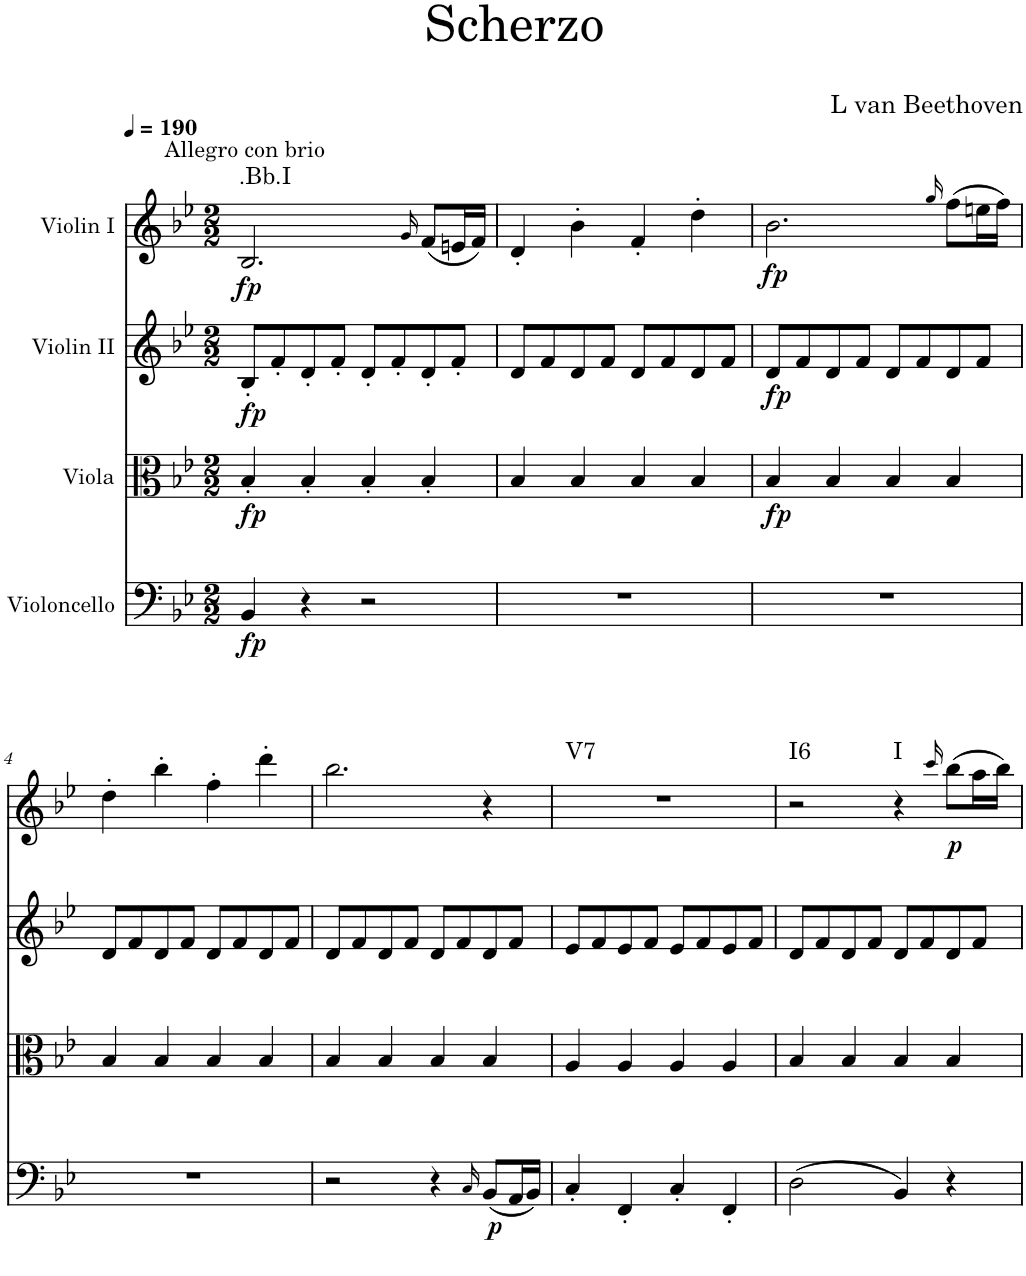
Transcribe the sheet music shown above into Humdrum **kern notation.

**kern	**dynam	**kern	**dynam	**kern	**dynam	**kern	**dynam	**harte
*part4	*part4	*part3	*part3	*part2	*part2	*part1	*part1	*part1
*staff4	*staff4	*staff3	*staff3	*staff2	*staff2	*staff1	*staff1	*
*I"Violoncello	*	*I"Viola	*	*I"Violin II	*	*I"Violin I	*	*
*I'Vc	*	*I'Vla	*	*I'Vln	*	*I'Vln	*	*
*clefF4	*	*clefC3	*	*clefG2	*	*clefG2	*	*
*k[b-e-]	*	*k[b-e-]	*	*k[b-e-]	*	*k[b-e-]	*	*
*B-:	*	*B-:	*	*B-:	*	*B-:	*	*
*M2/2	*	*M2/2	*	*M2/2	*	*M2/2	*	*
*MM190	*	*MM190	*	*MM190	*	*MM190	*	*
=1	=1	=1	=1	=1	=1	=1	=1	=1
!	!	!	!	!	!	!LO:TX:a:t=Allegro con brio	!	!
!	!LO:DY:b	!	!LO:DY:b	!	!	!	!	!
!	!	!	!LO:DY:n=1:a	!	!	!	!LO:DY:b	!LO:H:kt=.Bb.I
4BB-/	fp	4B-'/	fp fp	8B-'/L	.	2.B-/	fp	N
.	.	.	.	8f'/	.	.	.	.
4r	.	4B-'/	.	8d'/	.	.	.	.
.	.	.	.	8f'/J	.	.	.	.
2r	.	4B-'/	.	8d'/L	.	.	.	.
.	.	.	.	8f'/	.	.	.	.
.	.	.	.	.	.	16qg/	.	.
.	.	4B-'/	.	8d'/	.	(8f/L	.	.
.	.	.	.	8f'/J	.	16en/L	.	.
.	.	.	.	.	.	16f/JJ)	.	.
=2	=2	=2	=2	=2	=2	=2	=2	=2
1r	.	4B-/	.	8d/L	.	4d'/	.	.
.	.	.	.	8f/	.	.	.	.
.	.	4B-/	.	8d/	.	4b-'\	.	.
.	.	.	.	8f/J	.	.	.	.
.	.	4B-/	.	8d/L	.	4f'/	.	.
.	.	.	.	8f/	.	.	.	.
.	.	4B-/	.	8d/	.	4dd'\	.	.
.	.	.	.	8f/J	.	.	.	.
=3	=3	=3	=3	=3	=3	=3	=3	=3
!	!	!	!LO:DY:b	!	!LO:DY:b	!	!LO:DY:b	!
1r	.	4B-/	fp	8d/L	fp	2.b-\	fp	.
.	.	.	.	8f/	.	.	.	.
.	.	4B-/	.	8d/	.	.	.	.
.	.	.	.	8f/J	.	.	.	.
.	.	4B-/	.	8d/L	.	.	.	.
.	.	.	.	8f/	.	.	.	.
.	.	.	.	.	.	16qgg/	.	.
.	.	4B-/	.	8d/	.	(8ff\L	.	.
.	.	.	.	8f/J	.	16een\L	.	.
.	.	.	.	.	.	16ff\JJ)	.	.
!!LO:LB:g=z
=4	=4	=4	=4	=4	=4	=4	=4	=4
1r	.	4B-/	.	8d/L	.	4dd'\	.	.
.	.	.	.	8f/	.	.	.	.
.	.	4B-/	.	8d/	.	4bb-'\	.	.
.	.	.	.	8f/J	.	.	.	.
.	.	4B-/	.	8d/L	.	4ff'\	.	.
.	.	.	.	8f/	.	.	.	.
.	.	4B-/	.	8d/	.	4ddd'\	.	.
.	.	.	.	8f/J	.	.	.	.
=5	=5	=5	=5	=5	=5	=5	=5	=5
2r	.	4B-/	.	8d/L	.	2.bb-\	.	.
.	.	.	.	8f/	.	.	.	.
.	.	4B-/	.	8d/	.	.	.	.
.	.	.	.	8f/J	.	.	.	.
4r	.	4B-/	.	8d/L	.	.	.	.
.	.	.	.	8f/	.	.	.	.
16qC/	.	.	.	.	.	.	.	.
!	!LO:DY:b	!	!	!	!	!	!	!
(8BB-/L	p	4B-/	.	8d/	.	4r	.	.
16AA/L	.	.	.	8f/J	.	.	.	.
16BB-/JJ)	.	.	.	.	.	.	.	.
=6	=6	=6	=6	=6	=6	=6	=6	=6
!	!	!	!	!	!	!	!	!LO:H:kt=V7
4C'/	.	4A/	.	8e-/L	.	1r	.	N
.	.	.	.	8f/	.	.	.	.
4FF'/	.	4A/	.	8e-/	.	.	.	.
.	.	.	.	8f/J	.	.	.	.
4C'/	.	4A/	.	8e-/L	.	.	.	.
.	.	.	.	8f/	.	.	.	.
4FF'/	.	4A/	.	8e-/	.	.	.	.
.	.	.	.	8f/J	.	.	.	.
=7	=7	=7	=7	=7	=7	=7	=7	=7
!	!	!	!	!	!	!	!	!LO:H:kt=I6
(2D\	.	4B-/	.	8d/L	.	2r	.	N
.	.	.	.	8f/	.	.	.	.
.	.	4B-/	.	8d/	.	.	.	.
.	.	.	.	8f/J	.	.	.	.
!	!	!	!	!	!	!	!	!LO:H:kt=I
4BB-/)	.	4B-/	.	8d/L	.	4r	.	N
.	.	.	.	8f/	.	.	.	.
.	.	.	.	.	.	16qccc/	.	.
!	!	!	!	!	!	!	!LO:DY:b	!
4r	.	4B-/	.	8d/	.	(8bb-\L	p	.
.	.	.	.	8f/J	.	16aa\L	.	.
.	.	.	.	.	.	16bb-\JJ)	.	.
=	=	=	=	=	=	=	=	=
*-	*-	*-	*-	*-	*-	*-	*-	*-
